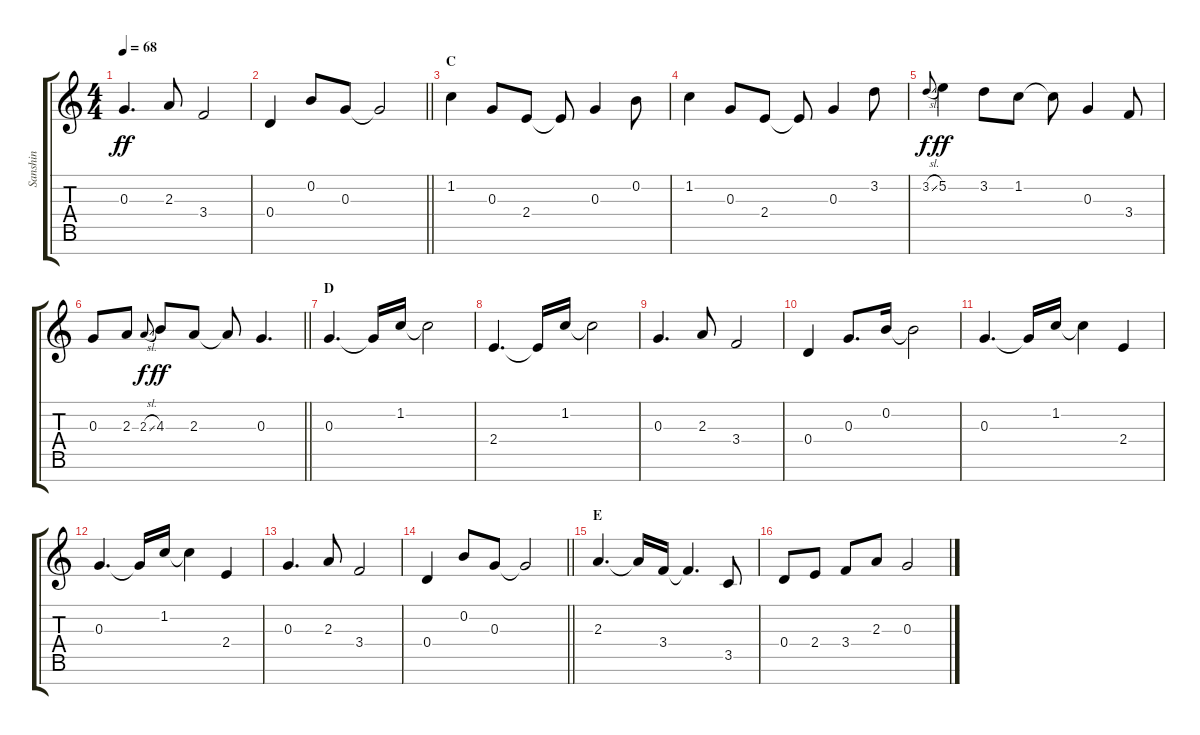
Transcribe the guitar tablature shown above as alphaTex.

\track ("Sanshin" "Sanshin") {instrument shamisen}
\staff {score tabs}
\tuning (E5 B4 G4 D4 A3 E3 B2) {hide}
\ts (4 4)
\tempo 68
\clef g2
\ks c
0.3.4{d dy ff} 2.3.8 3.4.2 |
\barLineRight lightlight
0.4.4 0.2.8 0.3.8 0.3{t}.2 |
\section ("" "C")
1.2.4 0.3.8 2.4.8 2.4{t}.8 0.3.4 0.2.8 |
1.2.4 0.3.8 2.4.8 2.4{t}.8 0.3.4 3.2.8 |
3.2{sl}.8{gr onbeat dy f} 5.2.4{dy ff} 3.2.8 1.2.8 1.2{t}.8 0.3.4 3.4.8 |
\barLineRight lightlight
0.3.8 2.3.8 2.3{sl}.8{gr onbeat dy f} 4.3.8{dy ff} 2.3.8 2.3{t}.8 0.3.4{d} |
\section ("" "D")
0.3.4{d} 0.3{t}.16 1.2.16 1.2{t}.2 |
2.4.4{d} 2.4{t}.16 1.2.16 1.2{t}.2 |
0.3.4{d} 2.3.8 3.4.2 |
0.4.4 0.3.8{d} 0.2.16 0.2{t}.2 |
0.3.4{d} 0.3{t}.16 1.2.16 1.2{t}.4 2.4.4 |
0.3.4{d} 0.3{t}.16 1.2.16 1.2{t}.4 2.4.4 |
0.3.4{d} 2.3.8 3.4.2 |
\barLineRight lightlight
0.4.4 0.2.8 0.3.8 0.3{t}.2 |
\section ("" "E")
2.3.4{d} 2.3{t}.16 3.4.16 3.4{t}.4{d} 3.5.8 |
0.4.8 2.4.8 3.4.8 2.3.8 0.3.2
